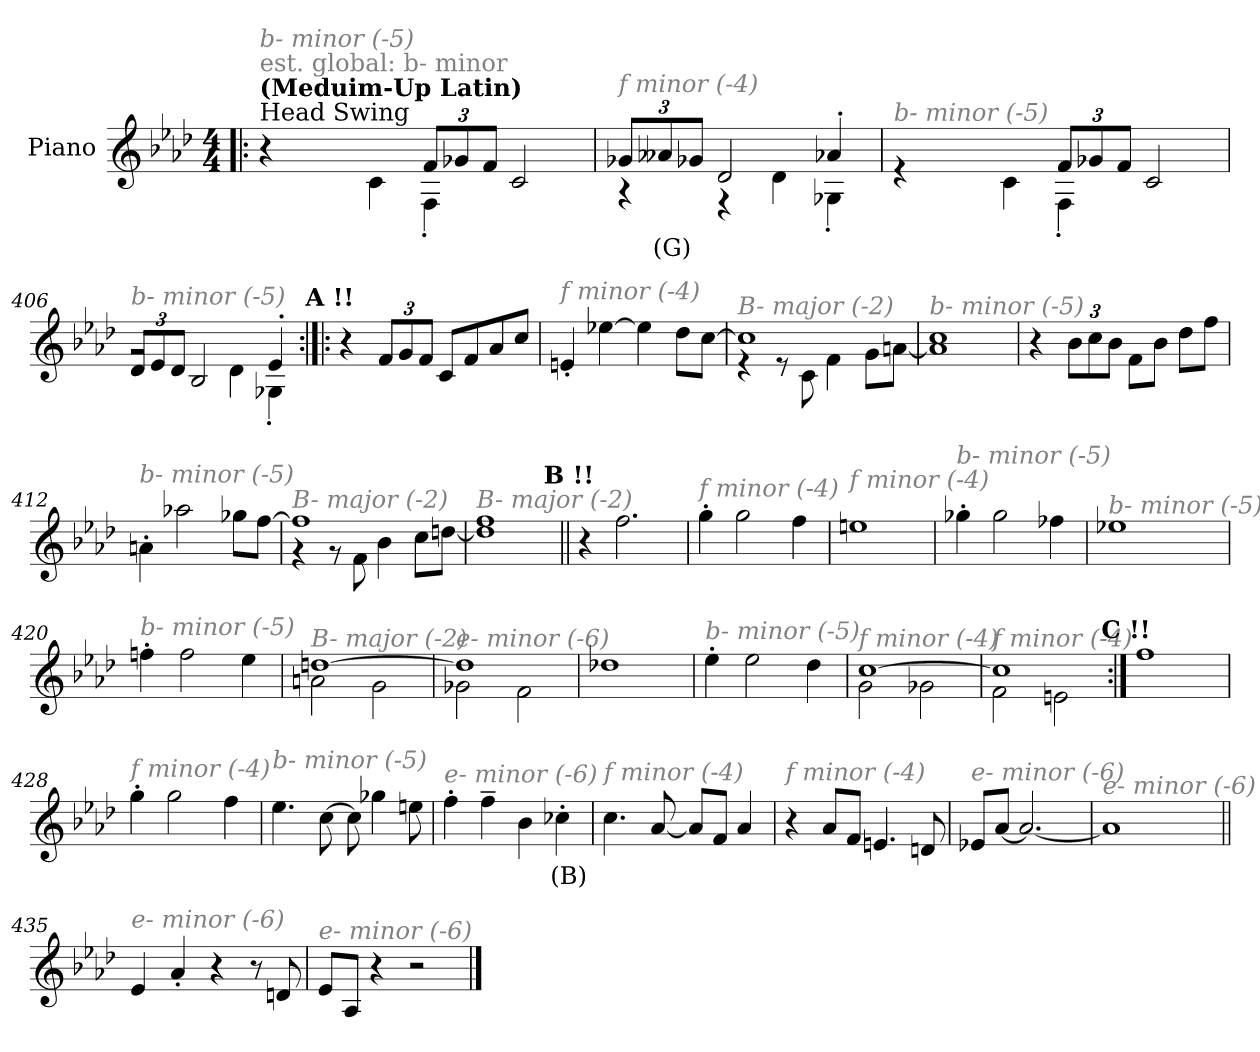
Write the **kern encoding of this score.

**kern	**text
*part1	*part1
*staff1	*staff1
*I"Piano	*
*I'Pno.	*
*clefG2	*
*k[b-e-a-d-]	*
*M4/4	*
=1!|:	=1!|:
*^	*
!LO:TX:a:t=Head Swing	!	!
!LO:TX:a:B:t=(Meduim-Up Latin)	!	!
!LO:TX:a:color=#808080:t=est. global&colon; b- minor	!	!
!LO:TX:i:color=#808080:t=b- minor (-5)	!	!
4r	2ryy	.
2ryy	.	.
.	4c\	.
*Xbrackettup	*	*
12f/L	4F'\	.
12g-X/	.	.
12f/J	.	.
2c/	2ryy	.
=404	=404	=404
!LO:TX:i:color=#808080:t=f minor (-4)	!	!
12g-X/L	4rA	.
12a--Xi/	.	(G)
12g-X/J	.	.
2d-/	4r	.
.	4d-\	.
4a-'/	4G-X'\	.
=405	=405	=405
!LO:TX:i:color=#808080:t=b- minor (-5)	!	!
4re	2ryy	.
2ryy	.	.
.	4c\	.
12f/L	4F'\	.
12g-X/	.	.
12f/J	.	.
2c/	2ryy	.
=406	=406	=406
!LO:TX:i:color=#808080:t=b- minor (-5)	!	!
12d-/L	2ra	.
12e-/	.	.
12d-/J	.	.
2B-/	.	.
.	4d-\	.
4e-'/	4G-X'\	.
!!LO:LB:g=z	!!
!!LO:REH:place=s1:a:enc=none:fs=14:t=A	!!
=407:|!|:	=407:|!|:	=407:|!|:
!LO:TX:i:color=#808080:t=f minor (-4)	!	!
*v	*v	*
4r	.
12f/L	.
12g/	.
12f/J	.
8c/L	.
8f/	.
8a-/	.
8cc/J	.
=408	=408
!LO:TX:i:color=#808080:t=f minor (-4)	!
4en'/	.
[4ee-X\	.
4ee-\]	.
8dd-\L	.
[8cc\J	.
=409	=409
*^	*
!LO:TX:i:color=#808080:t=B- major (-2)	!	!
1cc]	4re	.
.	8re	.
.	8c\	.
.	4f\	.
.	8g\L	.
.	[8an\J	.
=410	=410	=410
!LO:TX:i:color=#808080:t=b- minor (-5)	!	!
1cc	1a]	.
!!LO:LB:g=z	!!
=411	=411	=411
!LO:TX:i:color=#808080:t=b- minor (-5)	!	!
*v	*v	*
4r	.
12b-\L	.
12cc\	.
12b-\J	.
8f\L	.
8b-\J	.
8dd-\L	.
8ff\J	.
=412	=412
!LO:TX:i:color=#808080:t=b- minor (-5)	!
4an'\	.
2aa-X\	.
8gg-X\L	.
[8ff\J	.
=413	=413
*^	*
!LO:TX:i:color=#808080:t=B- major (-2)	!	!
1ff]	4rg	.
.	8rg	.
.	8f\	.
.	4b-\	.
.	8cc\L	.
.	[8ddn\J	.
=414	=414	=414
!LO:TX:i:color=#808080:t=B- major (-2)	!	!
1ff	1dd]	.
!!LO:LB:g=z	!!
!!LO:REH:place=s1:a:enc=none:fs=14:t=B	!!
=415||	=415||	=415||
!LO:TX:i:color=#808080:t=b- minor (-5)	!	!
*v	*v	*
4r	.
2.ff\	.
=416	=416
!LO:TX:i:color=#808080:t=f minor (-4)	!
4gg'\	.
2gg\	.
4ff\	.
=417	=417
!LO:TX:i:color=#808080:t=f minor (-4)	!
1een	.
=418	=418
!LO:TX:i:color=#808080:t=b- minor (-5)	!
4gg-X'\	.
2gg-\	.
4ff-Xj\	.
=419	=419
!LO:TX:i:color=#808080:t=b- minor (-5)	!
1ee-X	.
=420	=420
!LO:TX:i:color=#808080:t=b- minor (-5)	!
4ffn'\	.
2ff\	.
4ee-\	.
!!LO:LB:g=z
=421	=421
*^	*
!LO:TX:i:color=#808080:t=B- major (-2)	!	!
[1ddn	2an\	.
.	2g\	.
=422	=422	=422
!LO:TX:i:color=#808080:t=e- minor (-6)	!	!
1dd]	2g-X\	.
.	2f\	.
=423	=423	=423
!LO:TX:i:color=#808080:t=b- minor (-5)	!	!
*v	*v	*
1dd-X	.
=424	=424
!LO:TX:i:color=#808080:t=b- minor (-5)	!
4ee-'\	.
2ee-\	.
4dd-\	.
=425	=425
*^	*
!LO:TX:i:color=#808080:t=f minor (-4)	!	!
[1cc	2g\	.
.	2g-X\	.
=426	=426	=426
!LO:TX:i:color=#808080:t=f minor (-4)	!	!
1cc]	2f\	.
.	2en\	.
!!LO:LB:g=z	!!
!!LO:REH:place=s1:a:enc=none:fs=14:t=C	!!
=427:|!	=427:|!	=427:|!
!LO:TX:i:color=#808080:t=f minor (-4)	!	!
*v	*v	*
1ff	.
=428	=428
!LO:TX:i:color=#808080:t=f minor (-4)	!
4gg'\	.
2gg\	.
4ff\	.
=429	=429
!LO:TX:i:color=#808080:t=b- minor (-5)	!
4.ee-\	.
[8cc\	.
8cc\]	.
4gg-X\	.
8een\	.
=430	=430
!LO:TX:i:color=#808080:t=e- minor (-6)	!
4ff'\	.
4ff~\	.
4b-\	.
4cc-X'Z\	(B)
!!LO:LB:g=z
=431	=431
!LO:TX:i:color=#808080:t=f minor (-4)	!
4.cc\	.
[8a-/	.
8a-/L]	.
8f/J	.
4a-/	.
=432	=432
!LO:TX:i:color=#808080:t=f minor (-4)	!
4r	.
8a-/L	.
8f/J	.
4.en/	.
8dn/	.
=433	=433
!LO:TX:i:color=#808080:t=e- minor (-6)	!
8e-X/L	.
[8a-/J	.
2.a-/_	.
=434	=434
!LO:TX:i:color=#808080:t=e- minor (-6)	!
1a-]	.
!!LO:LB:g=z
=435||	=435||
!LO:TX:i:color=#808080:t=e- minor (-6)	!
4e-/	.
4a-'/	.
4r	.
8r	.
8dn/	.
=436	=436
!LO:TX:i:color=#808080:t=e- minor (-6)	!
8e-/L	.
8A-/J	.
4r	.
2r	.
==	==
*-	*-
